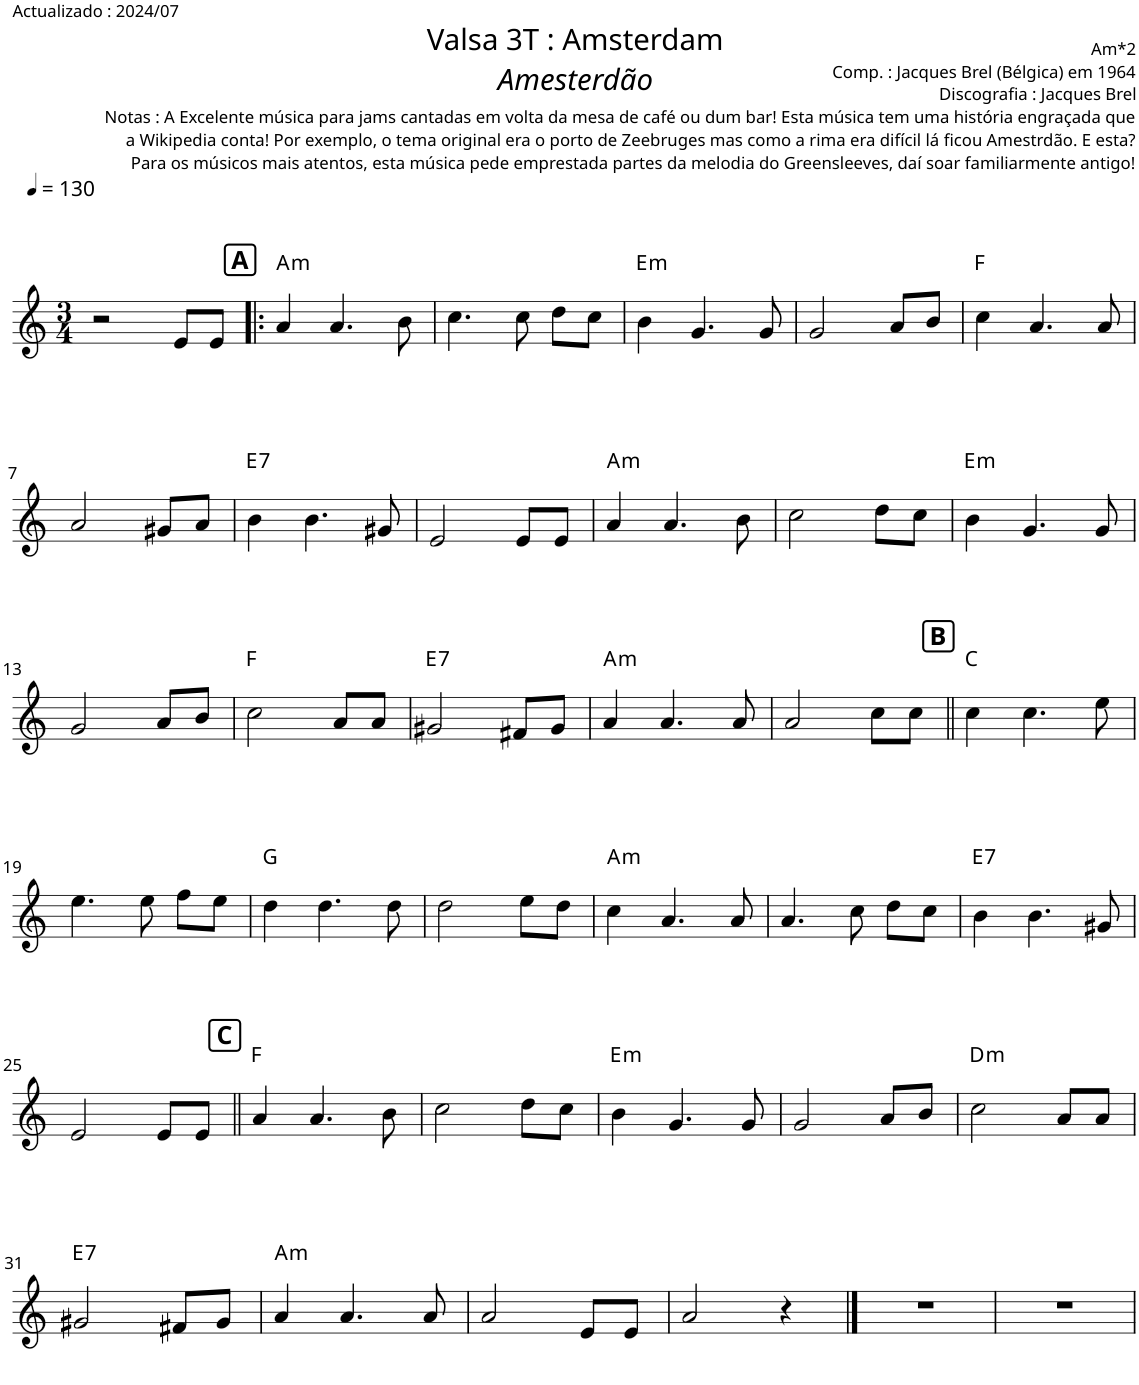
**kern	**harte
*part1	*part1
*staff1	*
*I"Piano	*
*I'Pno.	*
*clefG2	*
*k[]	*
*M3/4	*
*MM130	*
=1	=1
2r	.
8e/L	.
8e/J	.
!!LO:REH:place=s1:a:B:cj:fs=12:t=A
=2!|:	=2!|:
!	!LO:H:kt=m
4a/	A:min
4.a/	.
8b\	.
=3	=3
4.cc\	.
8cc\	.
8dd\L	.
8cc\J	.
=4	=4
!	!LO:H:kt=m
4b\	E:min
4.g/	.
8g/	.
=5	=5
2g/	.
8a/L	.
8b/J	.
=6	=6
4cc\	F:maj
4.a/	.
8a/	.
!!LO:LB:g=z
=7	=7
2a/	.
8g#X/L	.
8a/J	.
=8	=8
!	!LO:H:kt=7
4b\	E:7
4.b\	.
8g#X/	.
=9	=9
2e/	.
8e/L	.
8e/J	.
=10	=10
!	!LO:H:kt=m
4a/	A:min
4.a/	.
8b\	.
=11	=11
2cc\	.
8dd\L	.
8cc\J	.
=12	=12
!	!LO:H:kt=m
4b\	E:min
4.g/	.
8g/	.
!!LO:LB:g=z
=13	=13
2g/	.
8a/L	.
8b/J	.
=14	=14
2cc\	F:maj
8a/L	.
8a/J	.
=15	=15
!	!LO:H:kt=7
2g#X/	E:7
8f#X/L	.
8g#/J	.
=16	=16
!	!LO:H:kt=m
4a/	A:min
4.a/	.
8a/	.
=17	=17
2a/	.
8cc\L	.
8cc\J	.
!!LO:REH:place=s1:a:B:cj:fs=12:t=B
=18||	=18||
4cc\	C:maj
4.cc\	.
8ee\	.
!!LO:LB:g=z
=19	=19
4.ee\	.
8ee\	.
8ff\L	.
8ee\J	.
=20	=20
4dd\	G:maj
4.dd\	.
8dd\	.
=21	=21
2dd\	.
8ee\L	.
8dd\J	.
=22	=22
!	!LO:H:kt=m
4cc\	A:min
4.a/	.
8a/	.
=23	=23
4.a/	.
8cc\	.
8dd\L	.
8cc\J	.
=24	=24
!	!LO:H:kt=7
4b\	E:7
4.b\	.
8g#X/	.
!!LO:LB:g=z
=25	=25
2e/	.
8e/L	.
8e/J	.
!!LO:REH:place=s1:a:B:cj:fs=12:t=C
=26||	=26||
4a/	F:maj
4.a/	.
8b\	.
=27	=27
2cc\	.
8dd\L	.
8cc\J	.
=28	=28
!	!LO:H:kt=m
4b\	E:min
4.g/	.
8g/	.
=29	=29
2g/	.
8a/L	.
8b/J	.
=30	=30
!	!LO:H:kt=m
2cc\	D:min
8a/L	.
8a/J	.
!!LO:LB:g=z
=31	=31
!	!LO:H:kt=7
2g#X/	E:7
8f#X/L	.
8g#/J	.
=32	=32
!	!LO:H:kt=m
4a/	A:min
4.a/	.
8a/	.
=33	=33
2a/	.
8e/L	.
8e/J	.
=34	=34
2a/	.
4r	.
==35	==35
2.r	.
=36	=36
2.r	.
=	=
*-	*-
